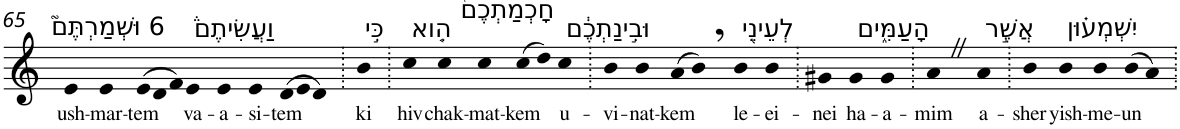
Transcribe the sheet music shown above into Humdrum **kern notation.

**kern	**text
*part1	*part1
*staff1	*staff1
*I"Piano	*
*I'Pno	*
!!LO:PB:g=z
*clefG2	*
*k[]	*
=65	=65
!LO:TX:a:t=6 וּשְׁמַרְתֶּם֮	!
!	!LO:LY:b
4e	ush-
!	!LO:LY:b
4e	-mar-
*Xtuplet	*
!	!LO:LY:b
(>12e	-tem
12d	.
12f)	.
!LO:TX:a:t=וַעֲשִׂיתֶם֒	!
!	!LO:LY:b
4e	va-
!	!LO:LY:b
4e	-a-
!	!LO:LY:b
4e	-si-
!	!LO:LY:b
(>12d	-tem
12e	.
12d)	.
=66.	=66.
!LO:TX:a:t=כִּ֣י	!
!	!LO:LY:b
4b	ki
=67.	=67.
!LO:TX:a:t=הִ֤וא	!
!	!LO:LY:b
4cc	hiv
!LO:TX:a:t=חָכְמַתְכֶם֙	!
!	!LO:LY:b
4cc	chak-
!	!LO:LY:b
4cc	-mat-
!	!LO:LY:b
(>8cc	-kem
8dd)	.
!LO:TX:a:t=וּבִ֣ינַתְכֶ֔ם	!
!	!LO:LY:b
4cc	u-
=68.	=68.
!	!LO:LY:b
4b	-vi-
!	!LO:LY:b
4b	-nat-
!	!LO:LY:b
(>8a	-kem
8b,)	.
!LO:TX:a:t=לְעֵינֵ֖י	!
!	!LO:LY:b
4b	le-
!	!LO:LY:b
4b	-ei-
=69.	=69.
!	!LO:LY:b
4g#X	-nei
!LO:TX:a:t=הָעַמִּ֑ים	!
!	!LO:LY:b
4g#	ha-
!	!LO:LY:b
4g#	-a-
=70.	=70.
!	!LO:LY:b
4aZ	-mim
!LO:TX:a:t=אֲשֶׁ֣ר	!
!	!LO:LY:b
4a	a-
=71.	=71.
!	!LO:LY:b
4b	-sher
!LO:TX:a:t=יִשְׁמְע֗וּן	!
!	!LO:LY:b
4b	yish-
!	!LO:LY:b
4b	-me-
!	!LO:LY:b
(>8b	-un
8a)	.
=.	=.
*-	*-
